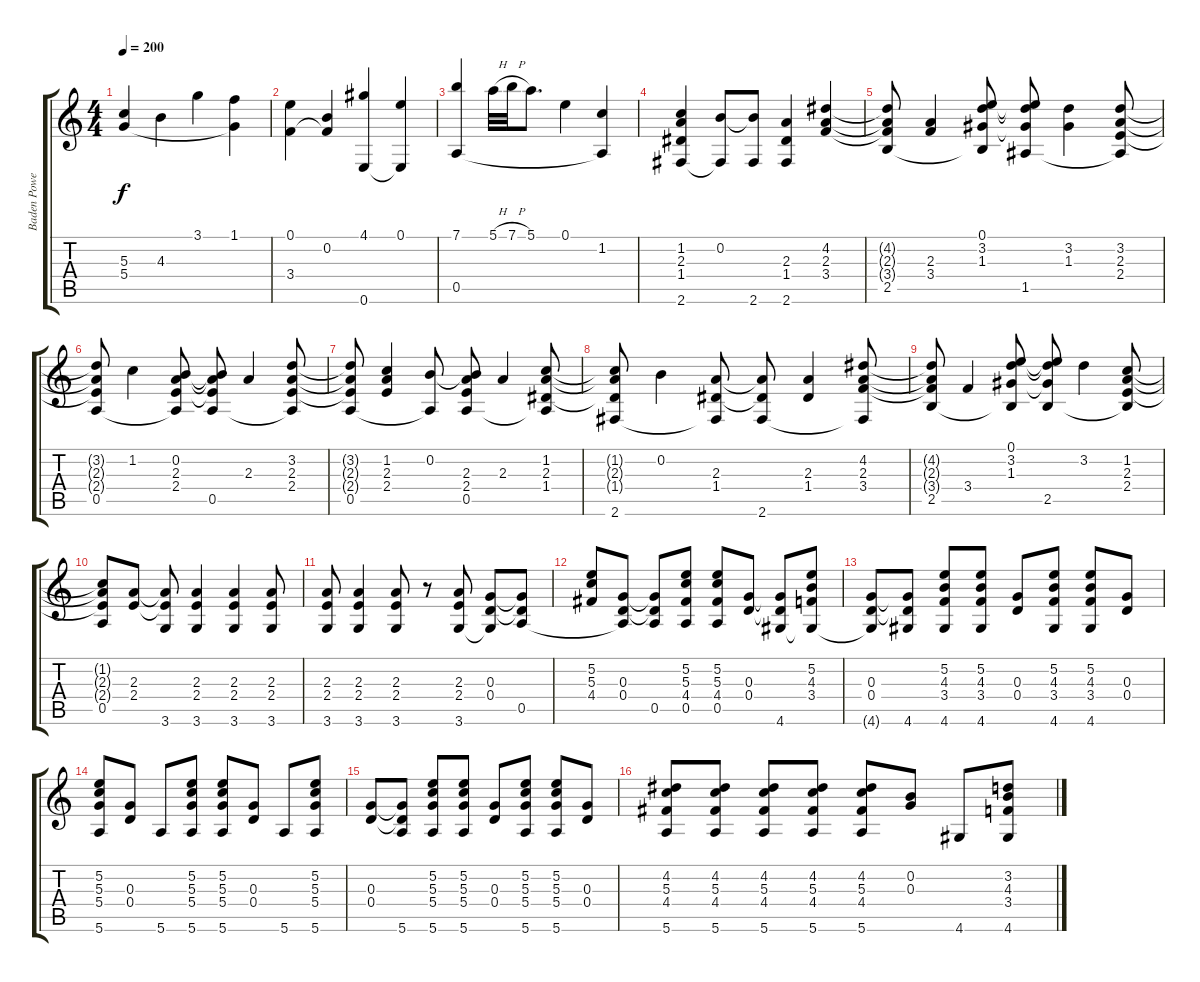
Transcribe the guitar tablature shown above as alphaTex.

\track ("Baden Powell" "Baden Powe") {instrument acousticguitarsteel}
\staff {score tabs}
\tuning (E4 B3 G3 D3 A2 E2) {hide}
\ts (4 4)
\tempo 200
\clef g2
\ks c
(5.3 5.4).4{dy f} 4.3.4 3.1.4 (1.1 5.4{t}).4 |
(0.1 3.4).4 (0.2 3.4{t}).4 (4.1 0.6).4 (0.1 0.6{t}).4 |
(7.1 0.5).4 5.1{h}.32 7.1{h}.32 5.1.8{d} 0.1.4 (1.2 0.5{t}).4 |
(1.2 2.3 1.4 2.6).4 (0.2 2.6{t}).8 (0.2{t} 2.6).8 (2.3 1.4 2.6).4 (4.2 2.3 3.4).4 |
(4.2{t} 2.3{t} 3.4{t} 2.5).8 (2.3 3.4).4 (0.1 3.2 1.3 2.5{t}).8 (0.1{t} 3.2{t} 1.3{t} 1.5).8 (3.2 1.3).4 (3.2 2.3 2.4 1.5{t}).8 |
(3.2{t} 2.3{t} 2.4{t} 0.5).8 1.2.4 (0.2 2.3 2.4 0.5{t}).8 (0.2{t} 2.3{t} 2.4{t} 0.5).8 2.3.4 (3.2 2.3 2.4 0.5{t}).8 |
(3.2{t} 2.3{t} 2.4{t} 0.5).8 (1.2 2.3 2.4).4 (0.2 0.5{t}).8 (0.2{t} 2.3 2.4 0.5).8 2.3.4 (1.2 2.3 1.4 0.5{t}).8 |
(1.2{t} 2.3{t} 1.4{t} 2.6).8 0.2.4 (2.3 1.4 2.6{t}).8 (2.3{t} 1.4{t} 2.6).8 (2.3 1.4).4 (4.2 2.3 3.4 2.6{t}).8 |
(4.2{t} 2.3{t} 3.4{t} 2.5).8 3.4.4 (0.1 3.2 1.3 2.5{t}).8 (0.1{t} 3.2{t} 1.3{t} 2.5).8 3.2.4 (1.2 2.3 2.4 2.5{t}).8 |
(1.2{t} 2.3{t} 2.4{t} 0.5).8 (2.3 2.4).8 (2.3{t} 2.4{t} 3.6).8 (2.3 2.4 3.6).4 (2.3 2.4 3.6).4 (2.3 2.4 3.6).8 |
(2.3 2.4 3.6).8 (2.3 2.4 3.6).4 (2.3 2.4 3.6).8 r.8 (2.3 2.4 3.6).8 (0.3 0.4 3.6{t}).8 (0.3{t} 0.4{t} 0.5).8 |
(5.2 5.3 4.4).8 (0.3 0.4 0.5{t}).8 (0.3{t} 0.4{t} 0.5).8 (5.2 5.3 4.4 0.5).8 (5.2 5.3 4.4 0.5).8 (0.3 0.4).8 (0.3{t} 0.4{t} 4.6).8 (5.2 4.3 3.4 4.6{t}).8 |
(0.3 0.4 4.6{t}).8 (0.3{t} 0.4{t} 4.6).8 (5.2 4.3 3.4 4.6).8 (5.2 4.3 3.4 4.6).8 (0.3 0.4).8 (5.2 4.3 3.4 4.6).8 (5.2 4.3 3.4 4.6).8 (0.3 0.4).8 |
(5.2 5.3 5.4 5.6).8 (0.3 0.4).8 5.6.8 (5.2 5.3 5.4 5.6).8 (5.2 5.3 5.4 5.6).8 (0.3 0.4).8 5.6.8 (5.2 5.3 5.4 5.6).8 |
(0.3 0.4).8 (0.3{t} 0.4{t} 5.6).8 (5.2 5.3 5.4 5.6).8 (5.2 5.3 5.4 5.6).8 (0.3 0.4).8 (5.2 5.3 5.4 5.6).8 (5.2 5.3 5.4 5.6).8 (0.3 0.4).8 |
(4.2 5.3 4.4 5.6).8 (4.2 5.3 4.4 5.6).8 (4.2 5.3 4.4 5.6).8 (4.2 5.3 4.4 5.6).8 (4.2 5.3 4.4 5.6).8 (0.2 0.3).8 4.6.8 (3.2 4.3 3.4 4.6).8
